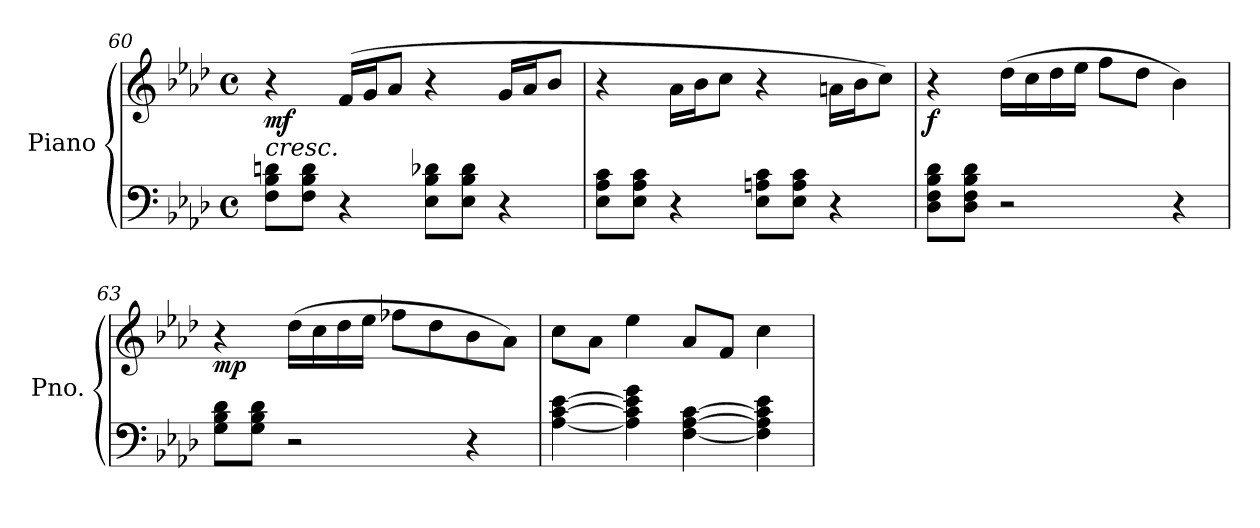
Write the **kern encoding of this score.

**kern	**kern	**dynam
*part1	*part1	*part1
*staff2	*staff1	*staff1/2
*I"Piano	*	*
*I'Pno.	*	*
!!LO:LB:g=z
*clefF4	*clefG2	*
*k[b-e-a-d-]	*k[b-e-a-d-]	*
*M4/4	*M4/4	*
*met(c)	*met(c)	*
=60	=60	=60
!	!LO:TX:b:i:t=cresc.	!
!	!	!LO:DY:b
8F\ 8B-\ 8dn\L	4r	mf
8F\ 8B-\ 8d\J	.	.
4r	(>16f/LL	.
.	16g/J	.
.	8a-/J	.
8E-\ 8B-\ 8d-X\L	4r	.
8E-\ 8B-\ 8d-\J	.	.
4r	16g/LL	.
.	16a-/J	.
.	8b-/J	.
=61	=61	=61
8E-\ 8A-\ 8c\L	4r	.
8E-\ 8A-\ 8c\J	.	.
4r	16a-\LL	.
.	16b-\J	.
.	8cc\J	.
8E-\ 8An\ 8c\L	4r	.
8E-\ 8A\ 8c\J	.	.
4r	16an\LL	.
.	16b-\J	.
.	8cc\J)	.
=62	=62	=62
!	!	!LO:DY:b
8D-\ 8F\ 8B-\ 8d-\L	4r	f
8D-\ 8F\ 8B-\ 8d-\J	.	.
2r	(>16dd-\LL	.
.	16cc\	.
.	16dd-\	.
.	16ee-\JJ	.
.	8ff\L	.
.	8dd-\J	.
4r	4b-\)	.
!!LO:PB:g=z
=63	=63	=63
!	!	!LO:DY:b
8G\ 8B-\ 8d-\L	4r	mp
8G\ 8B-\ 8d-\J	.	.
2r	(>16dd-\LL	.
.	16cc\	.
.	16dd-\	.
.	16ee-\JJ	.
.	8ff-X\L	.
.	8dd-\	.
4r	8b-\	.
.	8a-\J)	.
=64	=64	=64
[4A-\ [4c\ [4e-\	8cc\L	.
.	8a-\J	.
4A-\] 4c\] 4e-\] 4g\	4ee-\	.
[4F\ [4A-\ [4c\	8a-/L	.
.	8f/J	.
4F\] 4A-\] 4c\] 4e-\	4cc\	.
=	=	=
*-	*-	*-
